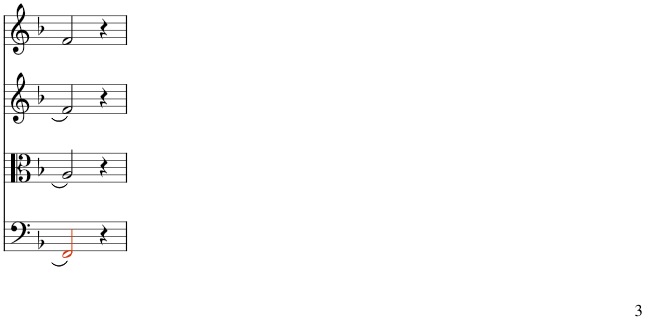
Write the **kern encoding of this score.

**kern	**kern	**kern	**kern
*part4	*part3	*part2	*part1
*staff4	*staff3	*staff2	*staff1
*I"Piano	*I"Piano	*I"Piano	*I"Piano
*I'Pno	*I'Pno	*I'Pno	*I'Pno
!!LO:PB:g=z
*clefF4	*clefC3	*clefG2	*clefG2
*k[b-]	*k[b-]	*k[b-]	*k[b-]
*M3/4	*M3/4	*M3/4	*M3/4
=7	=7	=7	=7
2FFi/	2A/	2f/	2f/
4r	4r	4r	4r
=	=	=	=
*-	*-	*-	*-
